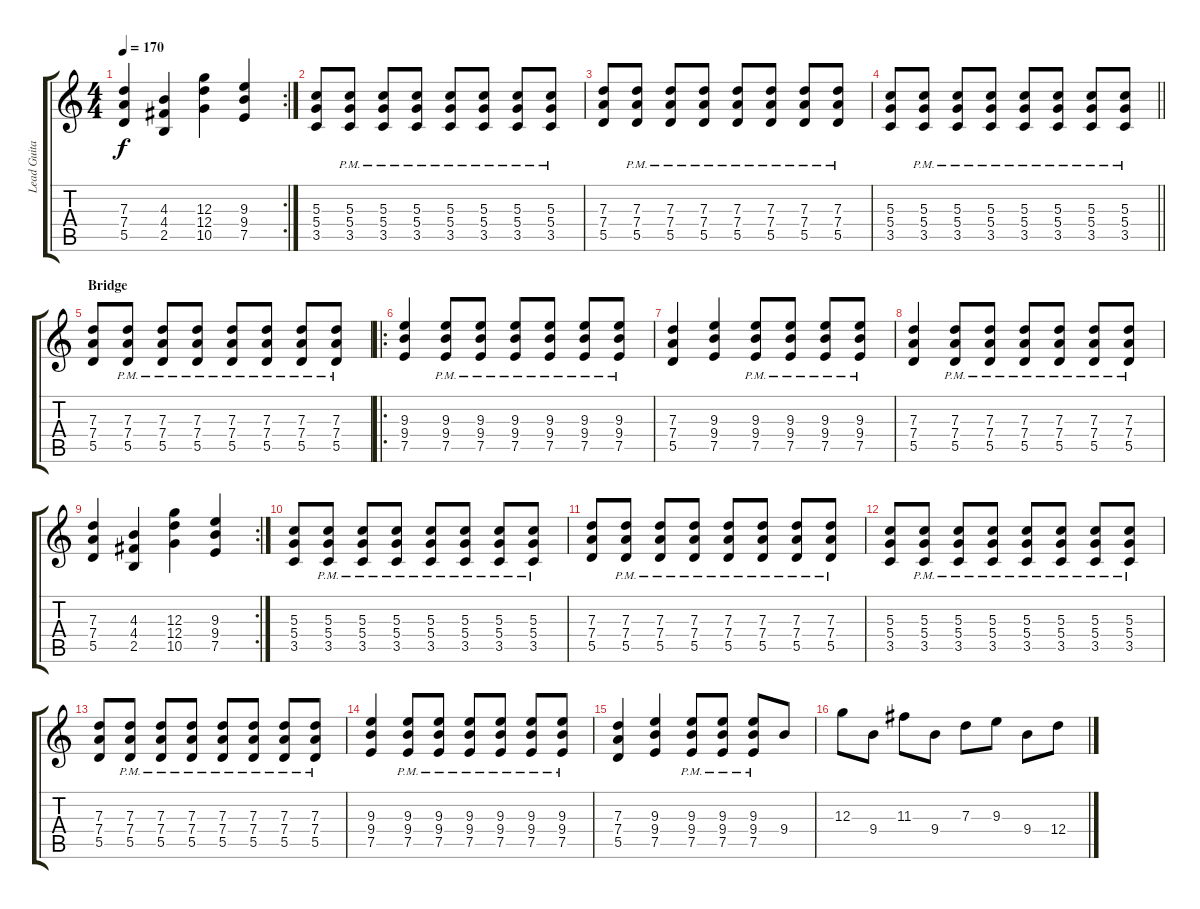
\track ("Lead Guitar" "Lead Guita") {instrument distortionguitar}
\staff {score tabs}
\tuning (E4 B3 G3 D3 A2 E2) {hide}
\rc 2
\ts (4 4)
\tempo 170
\clef g2
\ks c
(7.3 7.4 5.5).4{dy f} (4.3 4.4 2.5).4 (12.3 12.4 10.5).4 (9.3 9.4 7.5).4 |
(5.3 5.4 3.5).8 (5.3{pm} 5.4{pm} 3.5{pm}).8 (5.3{pm} 5.4{pm} 3.5{pm}).8 (5.3{pm} 5.4{pm} 3.5{pm}).8 (5.3{pm} 5.4{pm} 3.5{pm}).8 (5.3{pm} 5.4{pm} 3.5{pm}).8 (5.3{pm} 5.4{pm} 3.5{pm}).8 (5.3{pm} 5.4{pm} 3.5{pm}).8 |
(7.3 7.4 5.5).8 (7.3{pm} 7.4{pm} 5.5{pm}).8 (7.3{pm} 7.4{pm} 5.5{pm}).8 (7.3{pm} 7.4{pm} 5.5{pm}).8 (7.3{pm} 7.4{pm} 5.5{pm}).8 (7.3{pm} 7.4{pm} 5.5{pm}).8 (7.3{pm} 7.4{pm} 5.5{pm}).8 (7.3{pm} 7.4{pm} 5.5{pm}).8 |
\barLineRight lightlight
(5.3 5.4 3.5).8 (5.3{pm} 5.4{pm} 3.5{pm}).8 (5.3{pm} 5.4{pm} 3.5{pm}).8 (5.3{pm} 5.4{pm} 3.5{pm}).8 (5.3{pm} 5.4{pm} 3.5{pm}).8 (5.3{pm} 5.4{pm} 3.5{pm}).8 (5.3{pm} 5.4{pm} 3.5{pm}).8 (5.3{pm} 5.4{pm} 3.5{pm}).8 |
\section ("" "Bridge")
(7.3 7.4 5.5).8 (7.3{pm} 7.4{pm} 5.5{pm}).8 (7.3{pm} 7.4{pm} 5.5{pm}).8 (7.3{pm} 7.4{pm} 5.5{pm}).8 (7.3{pm} 7.4{pm} 5.5{pm}).8 (7.3{pm} 7.4{pm} 5.5{pm}).8 (7.3{pm} 7.4{pm} 5.5{pm}).8 (7.3{pm} 7.4{pm} 5.5{pm}).8 |
\ro
(9.3 9.4 7.5).4 (9.3{pm} 9.4{pm} 7.5{pm}).8 (9.3{pm} 9.4{pm} 7.5{pm}).8 (9.3{pm} 9.4{pm} 7.5{pm}).8 (9.3{pm} 9.4{pm} 7.5{pm}).8 (9.3{pm} 9.4{pm} 7.5{pm}).8 (9.3{pm} 9.4{pm} 7.5{pm}).8 |
(7.3 7.4 5.5).4 (9.3 9.4 7.5).4 (9.3{pm} 9.4{pm} 7.5{pm}).8 (9.3{pm} 9.4{pm} 7.5{pm}).8 (9.3{pm} 9.4{pm} 7.5{pm}).8 (9.3{pm} 9.4{pm} 7.5{pm}).8 |
(7.3 7.4 5.5).4 (7.3{pm} 7.4{pm} 5.5{pm}).8 (7.3{pm} 7.4{pm} 5.5{pm}).8 (7.3{pm} 7.4{pm} 5.5{pm}).8 (7.3{pm} 7.4{pm} 5.5{pm}).8 (7.3{pm} 7.4{pm} 5.5{pm}).8 (7.3{pm} 7.4{pm} 5.5{pm}).8 |
\rc 2
(7.3 7.4 5.5).4 (4.3 4.4 2.5).4 (12.3 12.4 10.5).4 (9.3 9.4 7.5).4 |
(5.3 5.4 3.5).8 (5.3{pm} 5.4{pm} 3.5{pm}).8 (5.3{pm} 5.4{pm} 3.5{pm}).8 (5.3{pm} 5.4{pm} 3.5{pm}).8 (5.3{pm} 5.4{pm} 3.5{pm}).8 (5.3{pm} 5.4{pm} 3.5{pm}).8 (5.3{pm} 5.4{pm} 3.5{pm}).8 (5.3{pm} 5.4{pm} 3.5{pm}).8 |
(7.3 7.4 5.5).8 (7.3{pm} 7.4{pm} 5.5{pm}).8 (7.3{pm} 7.4{pm} 5.5{pm}).8 (7.3{pm} 7.4{pm} 5.5{pm}).8 (7.3{pm} 7.4{pm} 5.5{pm}).8 (7.3{pm} 7.4{pm} 5.5{pm}).8 (7.3{pm} 7.4{pm} 5.5{pm}).8 (7.3{pm} 7.4{pm} 5.5{pm}).8 |
(5.3 5.4 3.5).8 (5.3{pm} 5.4{pm} 3.5{pm}).8 (5.3{pm} 5.4{pm} 3.5{pm}).8 (5.3{pm} 5.4{pm} 3.5{pm}).8 (5.3{pm} 5.4{pm} 3.5{pm}).8 (5.3{pm} 5.4{pm} 3.5{pm}).8 (5.3{pm} 5.4{pm} 3.5{pm}).8 (5.3{pm} 5.4{pm} 3.5{pm}).8 |
(7.3 7.4 5.5).8 (7.3{pm} 7.4{pm} 5.5{pm}).8 (7.3{pm} 7.4{pm} 5.5{pm}).8 (7.3{pm} 7.4{pm} 5.5{pm}).8 (7.3{pm} 7.4{pm} 5.5{pm}).8 (7.3{pm} 7.4{pm} 5.5{pm}).8 (7.3{pm} 7.4{pm} 5.5{pm}).8 (7.3{pm} 7.4{pm} 5.5{pm}).8 |
(9.3 9.4 7.5).4 (9.3{pm} 9.4{pm} 7.5{pm}).8 (9.3{pm} 9.4{pm} 7.5{pm}).8 (9.3{pm} 9.4{pm} 7.5{pm}).8 (9.3{pm} 9.4{pm} 7.5{pm}).8 (9.3{pm} 9.4{pm} 7.5{pm}).8 (9.3{pm} 9.4{pm} 7.5{pm}).8 |
(7.3 7.4 5.5).4 (9.3 9.4 7.5).4 (9.3{pm} 9.4{pm} 7.5{pm}).8 (9.3{pm} 9.4{pm} 7.5{pm}).8 (9.3{pm} 9.4{pm} 7.5{pm}).8 9.4.8 |
12.3.8 9.4.8 11.3.8 9.4.8 7.3.8 9.3.8 9.4.8 12.4.8
